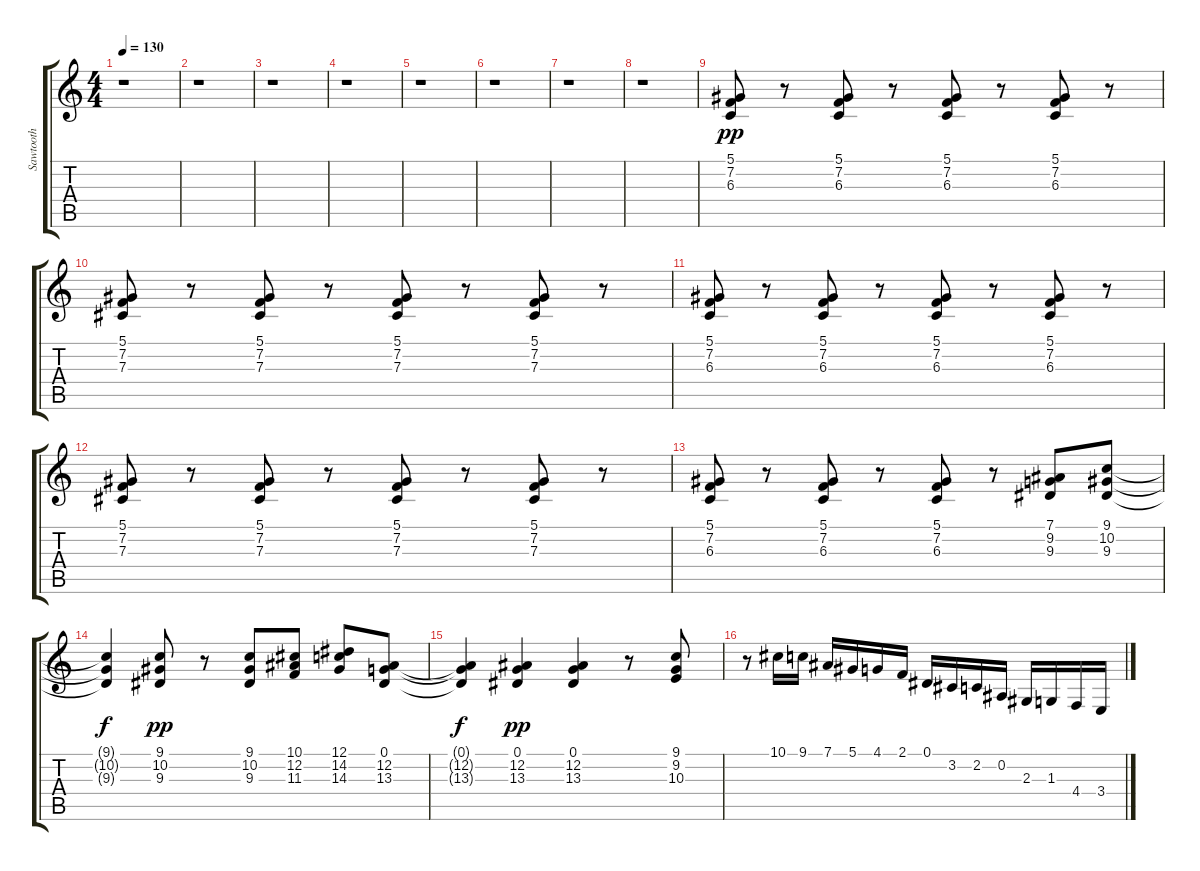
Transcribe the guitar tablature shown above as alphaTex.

\track ("Sawtooth" "Sawtooth") {instrument lead2sawtooth}
\staff {score tabs}
\tuning (Eb4 Bb3 Gb3 Db3 Ab2 Eb2) {hide}
\ts (4 4)
\tempo 130
\clef g2
\ks c
r.1{dy pp} |
r.1 |
r.1 |
r.1 |
r.1 |
r.1 |
r.1 |
r.1 |
(5.1 7.2 6.3).8 r.8 (5.1 7.2 6.3).8 r.8 (5.1 7.2 6.3).8 r.8 (5.1 7.2 6.3).8 r.8 |
(5.1 7.2 7.3).8 r.8 (5.1 7.2 7.3).8 r.8 (5.1 7.2 7.3).8 r.8 (5.1 7.2 7.3).8 r.8 |
(5.1 7.2 6.3).8 r.8 (5.1 7.2 6.3).8 r.8 (5.1 7.2 6.3).8 r.8 (5.1 7.2 6.3).8 r.8 |
(5.1 7.2 7.3).8 r.8 (5.1 7.2 7.3).8 r.8 (5.1 7.2 7.3).8 r.8 (5.1 7.2 7.3).8 r.8 |
(5.1 7.2 6.3).8 r.8 (5.1 7.2 6.3).8 r.8 (5.1 7.2 6.3).8 r.8 (7.1 9.2 9.3).8 (9.1 10.2 9.3).8 |
(9.1{t} 10.2{t} 9.3{t}).4{dy f} (9.1 10.2 9.3).8{dy pp} r.8 (9.1 10.2 9.3).8 (10.1 12.2 11.3).8 (12.1 14.2 14.3).8 (0.1 12.2 13.3).8 |
(0.1{t} 12.2{t} 13.3{t}).4{dy f} (0.1 12.2 13.3).4{dy pp} (0.1 12.2 13.3).4 r.8 (9.1 9.2 10.3).8 |
r.8 10.1.16 9.1.16 7.1.16 5.1.16 4.1.16 2.1.16 0.1.16 3.2.16 2.2.16 0.2.16 2.3.16 1.3.16 4.4.16 3.4.16
